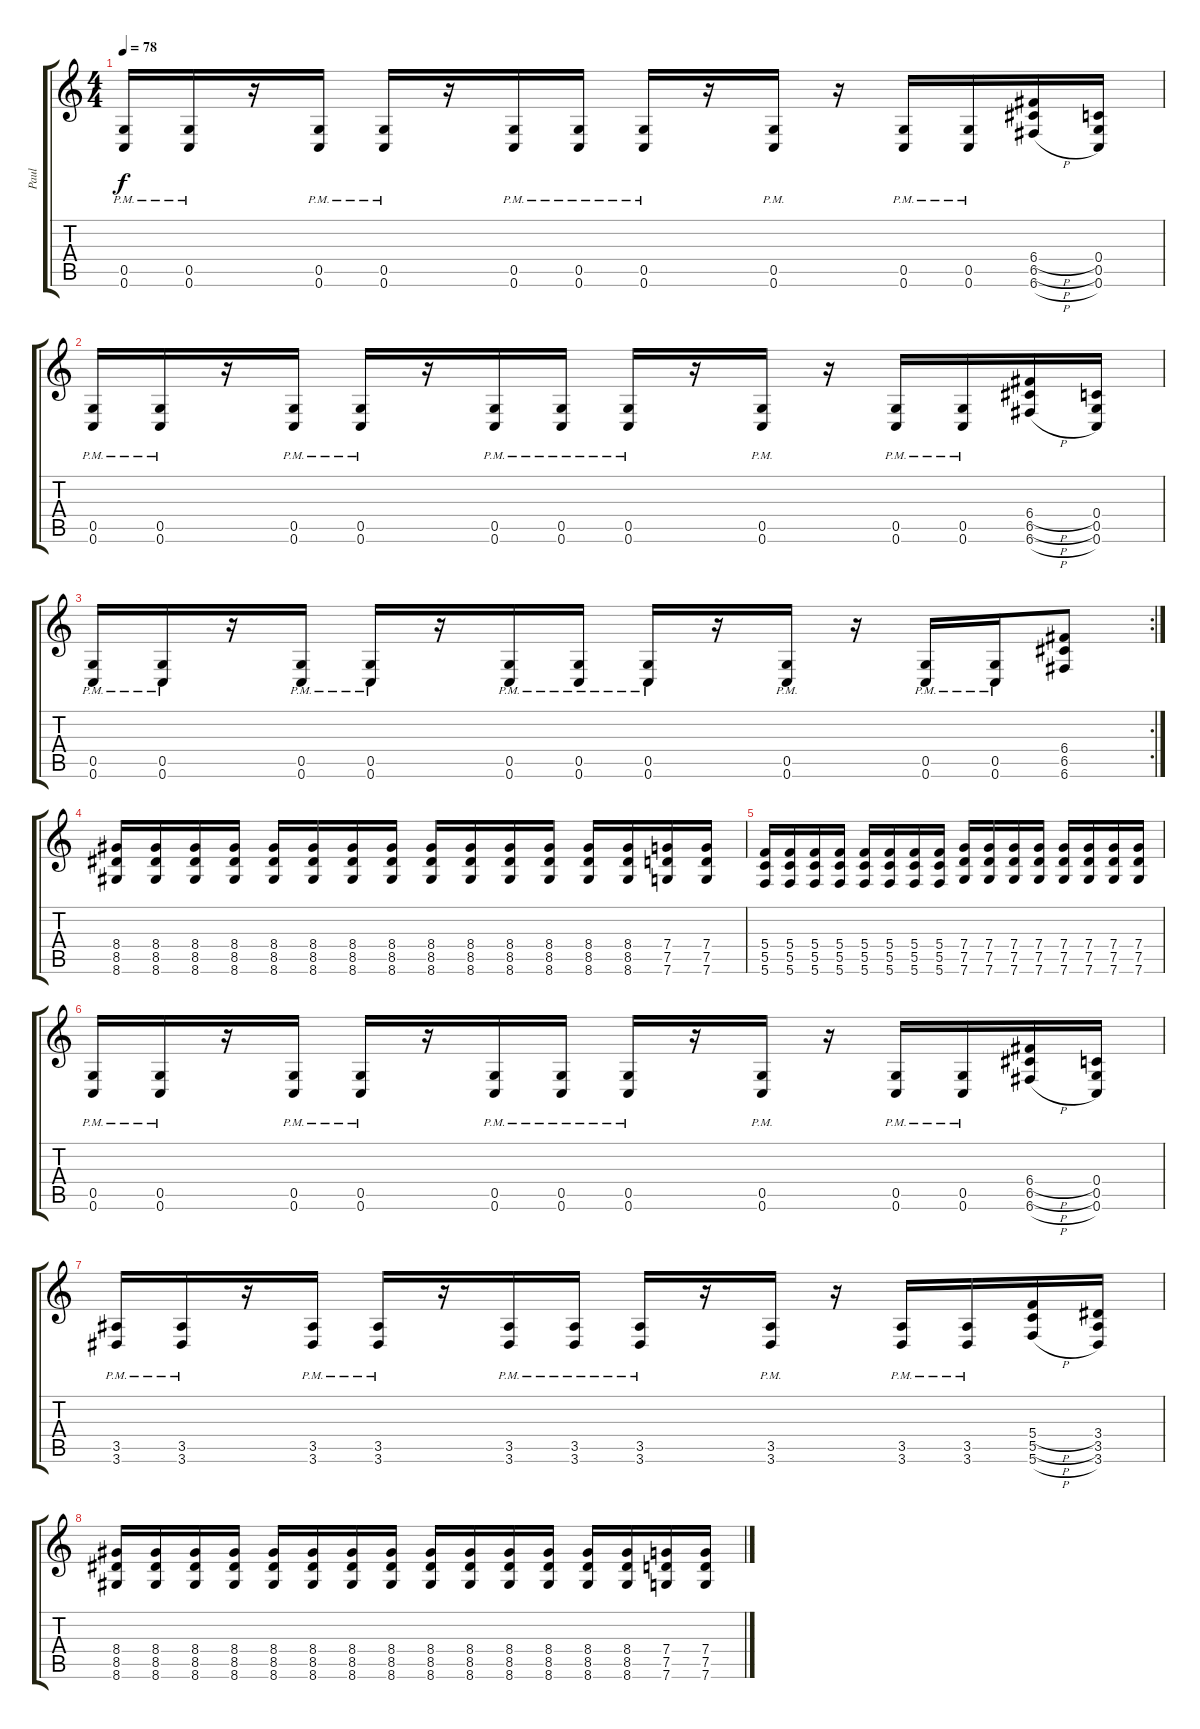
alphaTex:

\track ("Paul" "Paul") {instrument overdrivenguitar}
\staff {score tabs}
\tuning (D4 A3 F3 C3 G2 C2) {hide}
\ts (4 4)
\tempo 78
\clef g2
\ks c
(0.5{pm} 0.6).16{dy f} (0.5{pm} 0.6).16 r.16 (0.5{pm} 0.6).16 (0.5{pm} 0.6).16 r.16 (0.5{pm} 0.6).16 (0.5{pm} 0.6).16 (0.5{pm} 0.6).16 r.16 (0.5{pm} 0.6).16 r.16 (0.5{pm} 0.6).16 (0.5{pm} 0.6).16 (6.4{h} 6.5{h} 6.6{h}).16 (0.4 0.5 0.6).16 |
(0.5{pm} 0.6).16 (0.5{pm} 0.6).16 r.16 (0.5{pm} 0.6).16 (0.5{pm} 0.6).16 r.16 (0.5{pm} 0.6).16 (0.5{pm} 0.6).16 (0.5{pm} 0.6).16 r.16 (0.5{pm} 0.6).16 r.16 (0.5{pm} 0.6).16 (0.5{pm} 0.6).16 (6.4{h} 6.5{h} 6.6{h}).16 (0.4 0.5 0.6).16 |
\rc 2
(0.5{pm} 0.6).16 (0.5{pm} 0.6).16 r.16 (0.5{pm} 0.6).16 (0.5{pm} 0.6).16 r.16 (0.5{pm} 0.6).16 (0.5{pm} 0.6).16 (0.5{pm} 0.6).16 r.16 (0.5{pm} 0.6).16 r.16 (0.5{pm} 0.6).16 (0.5{pm} 0.6).16 (6.4 6.5 6.6).8 |
(8.4 8.5 8.6).16{volume 9} (8.4 8.5 8.6).16 (8.4 8.5 8.6).16 (8.4 8.5 8.6).16 (8.4 8.5 8.6).16 (8.4 8.5 8.6).16 (8.4 8.5 8.6).16 (8.4 8.5 8.6).16 (8.4 8.5 8.6).16 (8.4 8.5 8.6).16 (8.4 8.5 8.6).16 (8.4 8.5 8.6).16 (8.4 8.5 8.6).16 (8.4 8.5 8.6).16 (7.4 7.5 7.6).16 (7.4 7.5 7.6).16 |
(5.4 5.5 5.6).16 (5.4 5.5 5.6).16 (5.4 5.5 5.6).16 (5.4 5.5 5.6).16 (5.4 5.5 5.6).16 (5.4 5.5 5.6).16 (5.4 5.5 5.6).16 (5.4 5.5 5.6).16 (7.4 7.5 7.6).16 (7.4 7.5 7.6).16 (7.4 7.5 7.6).16 (7.4 7.5 7.6).16 (7.4 7.5 7.6).16 (7.4 7.5 7.6).16 (7.4 7.5 7.6).16 (7.4 7.5 7.6).16 |
(0.5{pm} 0.6).16 (0.5{pm} 0.6).16 r.16 (0.5{pm} 0.6).16 (0.5{pm} 0.6).16 r.16 (0.5{pm} 0.6).16 (0.5{pm} 0.6).16 (0.5{pm} 0.6).16 r.16 (0.5{pm} 0.6).16 r.16 (0.5{pm} 0.6).16 (0.5{pm} 0.6).16 (6.4{h} 6.5{h} 6.6{h}).16 (0.4 0.5 0.6).16 |
(3.5{pm} 3.6).16 (3.5{pm} 3.6).16 r.16 (3.5{pm} 3.6).16 (3.5{pm} 3.6).16 r.16 (3.5{pm} 3.6).16 (3.5{pm} 3.6).16 (3.5{pm} 3.6).16 r.16 (3.5{pm} 3.6).16 r.16 (3.5{pm} 3.6).16 (3.5{pm} 3.6).16 (5.4{h} 5.5{h} 5.6{h}).16 (3.4 3.5 3.6).16 |
(8.4 8.5 8.6).16{volume 9} (8.4 8.5 8.6).16 (8.4 8.5 8.6).16 (8.4 8.5 8.6).16 (8.4 8.5 8.6).16 (8.4 8.5 8.6).16 (8.4 8.5 8.6).16 (8.4 8.5 8.6).16 (8.4 8.5 8.6).16 (8.4 8.5 8.6).16 (8.4 8.5 8.6).16 (8.4 8.5 8.6).16 (8.4 8.5 8.6).16 (8.4 8.5 8.6).16 (7.4 7.5 7.6).16 (7.4 7.5 7.6).16
